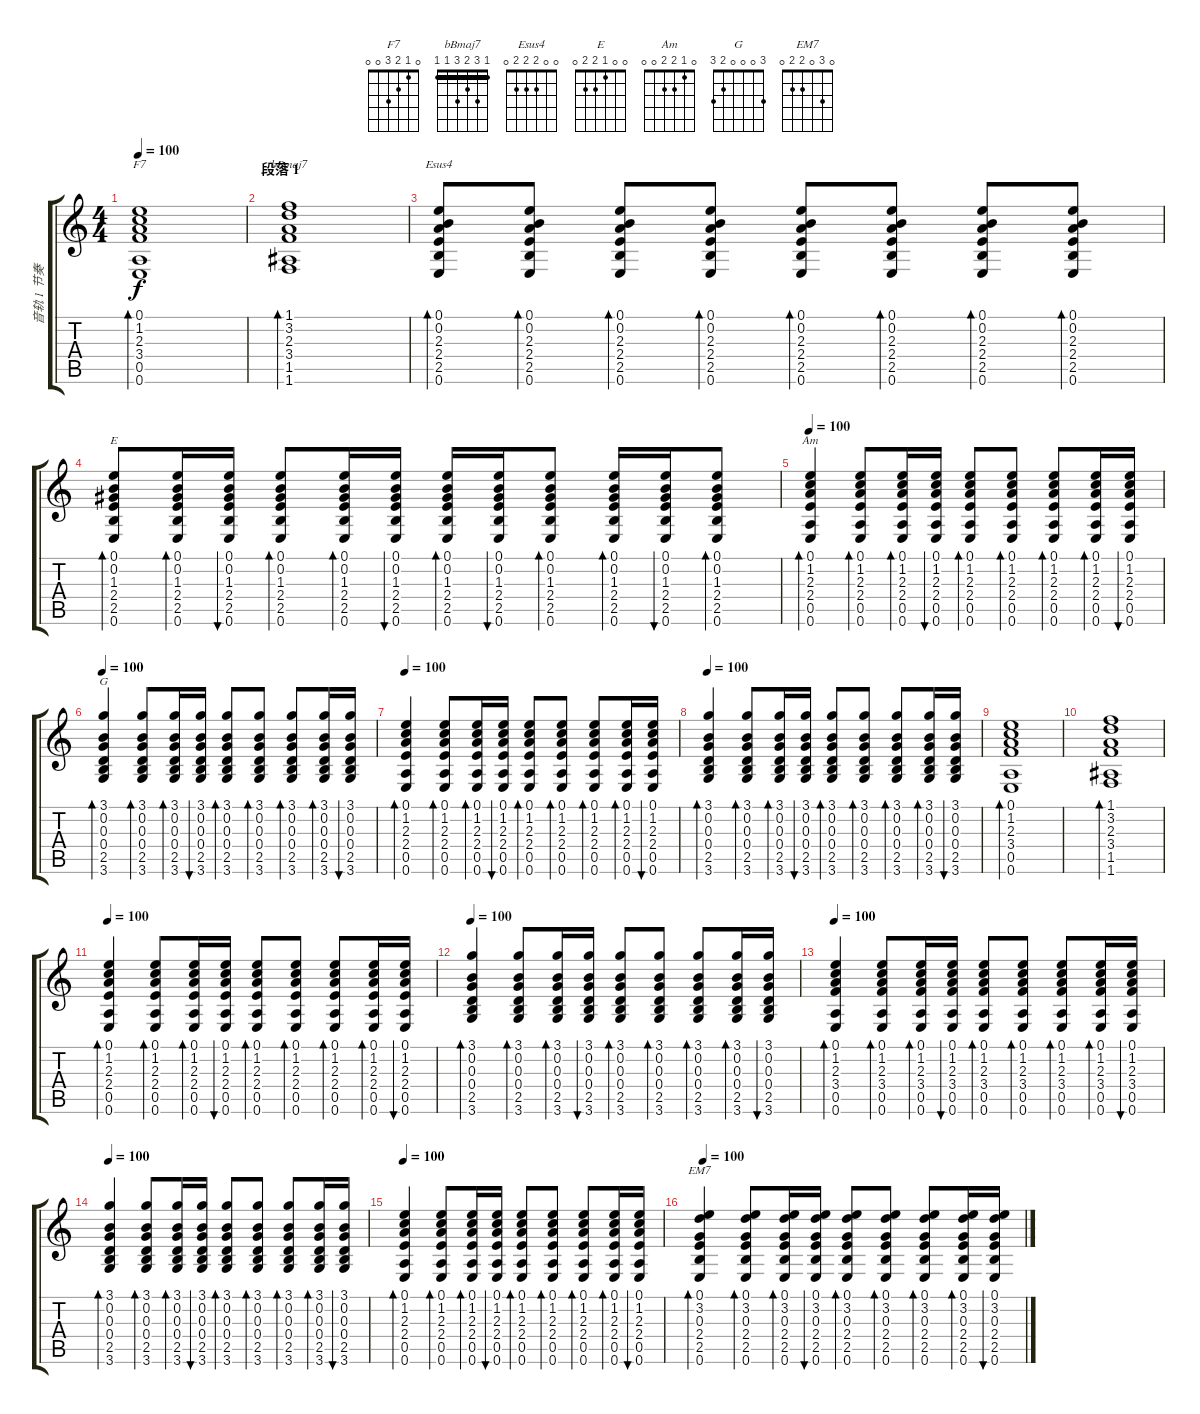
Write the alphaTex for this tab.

\track ("音轨 1 节奏" "音轨 1 节奏") {instrument acousticguitarnylon}
\staff {score tabs}
\tuning (E4 B3 G3 D3 A2 E2) {hide}
\chord ("F7" 0 1 2 3 0 0)
\chord ("bBmaj7" 1 3 2 3 1 1) {barre 1}
\chord ("Esus4" 0 0 2 2 2 0)
\chord ("E" 0 0 1 2 2 0)
\chord ("Am" 0 1 2 2 0 0)
\chord ("G" 3 0 0 0 2 3)
\chord ("EM7" 0 3 0 2 2 0)
\ts (4 4)
\tempo 100
\clef g2
\ks c
(0.1 1.2 2.3 3.4 0.5 0.6).1{bd 240 ch "F7" dy f} |
\section ("" "段落 1")
(1.1 3.2 2.3 3.4 1.5 1.6).1{bd 240 ch "bBmaj7"} |
(0.1 0.2 2.3 2.4 2.5 0.6).8{bd 30 ch "Esus4"} (0.1 0.2 2.3 2.4 2.5 0.6).8{bd 30} (0.1 0.2 2.3 2.4 2.5 0.6).8{bd 30} (0.1 0.2 2.3 2.4 2.5 0.6).8{bd 30} (0.1 0.2 2.3 2.4 2.5 0.6).8{bd 30} (0.1 0.2 2.3 2.4 2.5 0.6).8{bd 30} (0.1 0.2 2.3 2.4 2.5 0.6).8{bd 30} (0.1 0.2 2.3 2.4 2.5 0.6).8{bd 30} |
(0.1 0.2 1.3 2.4 2.5 0.6).8{bd 30 ch "E"} (0.1 0.2 1.3 2.4 2.5 0.6).16{bd 30} (0.1 0.2 1.3 2.4 2.5 0.6).16{bu 30} (0.1 0.2 1.3 2.4 2.5 0.6).8{bd 30} (0.1 0.2 1.3 2.4 2.5 0.6).16{bd 30} (0.1 0.2 1.3 2.4 2.5 0.6).16{bu 30} (0.1 0.2 1.3 2.4 2.5 0.6).16{bd 30} (0.1 0.2 1.3 2.4 2.5 0.6).16{bu 30} (0.1 0.2 1.3 2.4 2.5 0.6).8{bd 30} (0.1 0.2 1.3 2.4 2.5 0.6).16{bd 30} (0.1 0.2 1.3 2.4 2.5 0.6).16{bu 30} (0.1 0.2 1.3 2.4 2.5 0.6).8{bd 30} |
\tempo 100
(0.1 1.2 2.3 2.4 0.5 0.6).4{bd 30 ch "Am"} (0.1 1.2 2.3 2.4 0.5 0.6).8{bd 30} (0.1 1.2 2.3 2.4 0.5 0.6).16{bd 30} (0.1 1.2 2.3 2.4 0.5 0.6).16{bu 30} (0.1 1.2 2.3 2.4 0.5 0.6).8{bd 30} (0.1 1.2 2.3 2.4 0.5 0.6).8{bd 30} (0.1 1.2 2.3 2.4 0.5 0.6).8{bd 30} (0.1 1.2 2.3 2.4 0.5 0.6).16{bd 30} (0.1 1.2 2.3 2.4 0.5 0.6).16{bu 30} |
\tempo 100
(3.1 0.2 0.3 0.4 2.5 3.6).4{bd 30 ch "G"} (3.1 0.2 0.3 0.4 2.5 3.6).8{bd 30} (3.1 0.2 0.3 0.4 2.5 3.6).16{bd 30} (3.1 0.2 0.3 0.4 2.5 3.6).16{bu 30} (3.1 0.2 0.3 0.4 2.5 3.6).8{bd 30} (3.1 0.2 0.3 0.4 2.5 3.6).8{bd 30} (3.1 0.2 0.3 0.4 2.5 3.6).8{bd 30} (3.1 0.2 0.3 0.4 2.5 3.6).16{bd 30} (3.1 0.2 0.3 0.4 2.5 3.6).16{bu 30} |
\tempo 100
(0.1 1.2 2.3 2.4 0.5 0.6).4{bd 30} (0.1 1.2 2.3 2.4 0.5 0.6).8{bd 30} (0.1 1.2 2.3 2.4 0.5 0.6).16{bd 30} (0.1 1.2 2.3 2.4 0.5 0.6).16{bu 30} (0.1 1.2 2.3 2.4 0.5 0.6).8{bd 30} (0.1 1.2 2.3 2.4 0.5 0.6).8{bd 30} (0.1 1.2 2.3 2.4 0.5 0.6).8{bd 30} (0.1 1.2 2.3 2.4 0.5 0.6).16{bd 30} (0.1 1.2 2.3 2.4 0.5 0.6).16{bu 30} |
\tempo 100
(3.1 0.2 0.3 0.4 2.5 3.6).4{bd 30} (3.1 0.2 0.3 0.4 2.5 3.6).8{bd 30} (3.1 0.2 0.3 0.4 2.5 3.6).16{bd 30} (3.1 0.2 0.3 0.4 2.5 3.6).16{bu 30} (3.1 0.2 0.3 0.4 2.5 3.6).8{bd 30} (3.1 0.2 0.3 0.4 2.5 3.6).8{bd 30} (3.1 0.2 0.3 0.4 2.5 3.6).8{bd 30} (3.1 0.2 0.3 0.4 2.5 3.6).16{bd 30} (3.1 0.2 0.3 0.4 2.5 3.6).16{bu 30} |
(0.1 1.2 2.3 3.4 0.5 0.6).1{bd 240} |
(1.1 3.2 2.3 3.4 1.5 1.6).1{bd 240} |
\tempo 100
(0.1 1.2 2.3 2.4 0.5 0.6).4{bd 30} (0.1 1.2 2.3 2.4 0.5 0.6).8{bd 30} (0.1 1.2 2.3 2.4 0.5 0.6).16{bd 30} (0.1 1.2 2.3 2.4 0.5 0.6).16{bu 30} (0.1 1.2 2.3 2.4 0.5 0.6).8{bd 30} (0.1 1.2 2.3 2.4 0.5 0.6).8{bd 30} (0.1 1.2 2.3 2.4 0.5 0.6).8{bd 30} (0.1 1.2 2.3 2.4 0.5 0.6).16{bd 30} (0.1 1.2 2.3 2.4 0.5 0.6).16{bu 30} |
\tempo 100
(3.1 0.2 0.3 0.4 2.5 3.6).4{bd 30} (3.1 0.2 0.3 0.4 2.5 3.6).8{bd 30} (3.1 0.2 0.3 0.4 2.5 3.6).16{bd 30} (3.1 0.2 0.3 0.4 2.5 3.6).16{bu 30} (3.1 0.2 0.3 0.4 2.5 3.6).8{bd 30} (3.1 0.2 0.3 0.4 2.5 3.6).8{bd 30} (3.1 0.2 0.3 0.4 2.5 3.6).8{bd 30} (3.1 0.2 0.3 0.4 2.5 3.6).16{bd 30} (3.1 0.2 0.3 0.4 2.5 3.6).16{bu 30} |
\tempo 100
(0.1 1.2 2.3 3.4 0.5 0.6).4{bd 30} (0.1 1.2 2.3 3.4 0.5 0.6).8{bd 30} (0.1 1.2 2.3 3.4 0.5 0.6).16{bd 30} (0.1 1.2 2.3 3.4 0.5 0.6).16{bu 30} (0.1 1.2 2.3 3.4 0.5 0.6).8{bd 30} (0.1 1.2 2.3 3.4 0.5 0.6).8{bd 30} (0.1 1.2 2.3 3.4 0.5 0.6).8{bd 30} (0.1 1.2 2.3 3.4 0.5 0.6).16{bd 30} (0.1 1.2 2.3 3.4 0.5 0.6).16{bu 30} |
\tempo 100
(3.1 0.2 0.3 0.4 2.5 3.6).4{bd 30} (3.1 0.2 0.3 0.4 2.5 3.6).8{bd 30} (3.1 0.2 0.3 0.4 2.5 3.6).16{bd 30} (3.1 0.2 0.3 0.4 2.5 3.6).16{bu 30} (3.1 0.2 0.3 0.4 2.5 3.6).8{bd 30} (3.1 0.2 0.3 0.4 2.5 3.6).8{bd 30} (3.1 0.2 0.3 0.4 2.5 3.6).8{bd 30} (3.1 0.2 0.3 0.4 2.5 3.6).16{bd 30} (3.1 0.2 0.3 0.4 2.5 3.6).16{bu 30} |
\tempo 100
(0.1 1.2 2.3 2.4 0.5 0.6).4{bd 30} (0.1 1.2 2.3 2.4 0.5 0.6).8{bd 30} (0.1 1.2 2.3 2.4 0.5 0.6).16{bd 30} (0.1 1.2 2.3 2.4 0.5 0.6).16{bu 30} (0.1 1.2 2.3 2.4 0.5 0.6).8{bd 30} (0.1 1.2 2.3 2.4 0.5 0.6).8{bd 30} (0.1 1.2 2.3 2.4 0.5 0.6).8{bd 30} (0.1 1.2 2.3 2.4 0.5 0.6).16{bd 30} (0.1 1.2 2.3 2.4 0.5 0.6).16{bu 30} |
\tempo 100
(0.1 3.2 0.3 2.4 2.5 0.6).4{bd 30 ch "EM7"} (0.1 3.2 0.3 2.4 2.5 0.6).8{bd 30} (0.1 3.2 0.3 2.4 2.5 0.6).16{bd 30} (0.1 3.2 0.3 2.4 2.5 0.6).16{bu 30} (0.1 3.2 0.3 2.4 2.5 0.6).8{bd 30} (0.1 3.2 0.3 2.4 2.5 0.6).8{bd 30} (0.1 3.2 0.3 2.4 2.5 0.6).8{bd 30} (0.1 3.2 0.3 2.4 2.5 0.6).16{bd 30} (0.1 3.2 0.3 2.4 2.5 0.6).16{bu 30}
